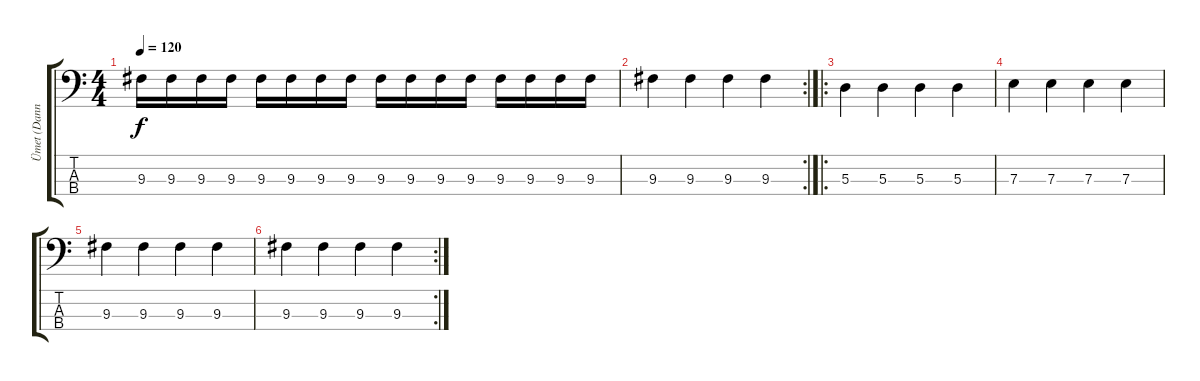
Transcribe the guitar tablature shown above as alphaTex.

\track ("Ümet (Danny/ULTIMATE BASS)" "Ümet (Dann") {instrument electricbasspick}
\staff {score tabs}
\tuning (G2 D2 A1 E1) {hide}
\ts (4 4)
\tempo 120
\clef f4
\ks c
9.3.16{dy f} 9.3.16 9.3.16 9.3.16 9.3.16 9.3.16 9.3.16 9.3.16 9.3.16 9.3.16 9.3.16 9.3.16 9.3.16 9.3.16 9.3.16 9.3.16 |
\rc 2
9.3.4 9.3.4 9.3.4 9.3.4 |
\ro
5.3.4 5.3.4 5.3.4 5.3.4 |
7.3.4 7.3.4 7.3.4 7.3.4 |
9.3.4 9.3.4 9.3.4 9.3.4 |
\rc 2
9.3.4 9.3.4 9.3.4 9.3.4
